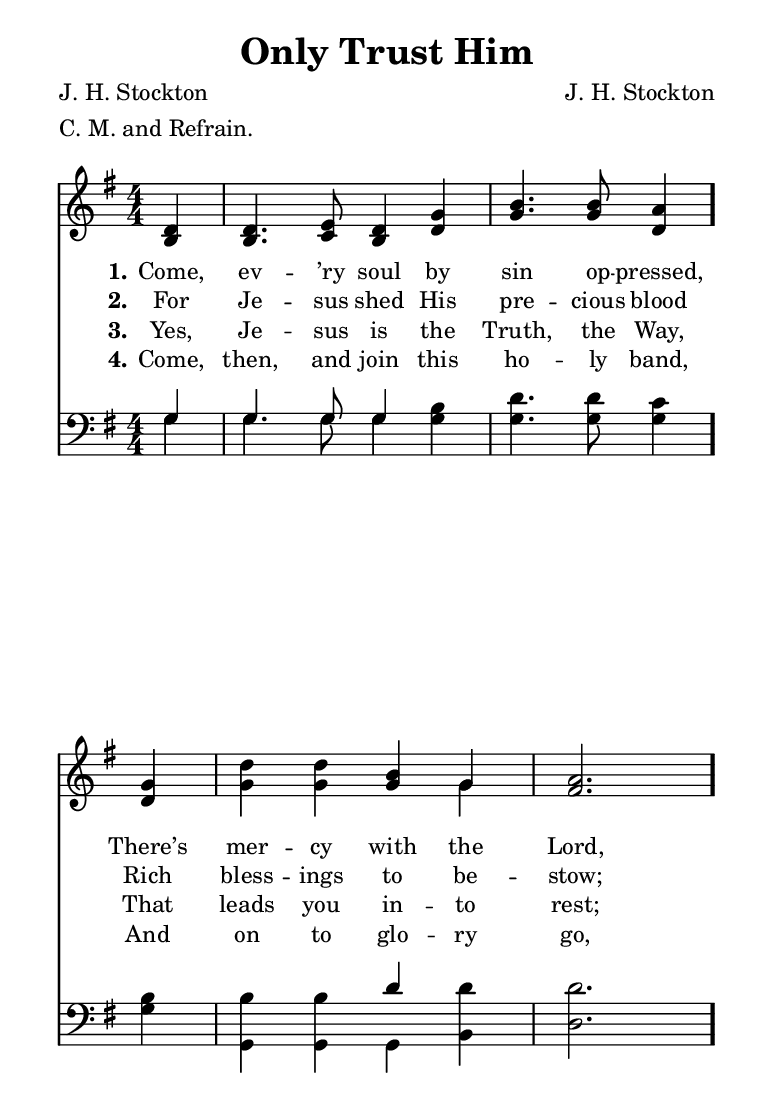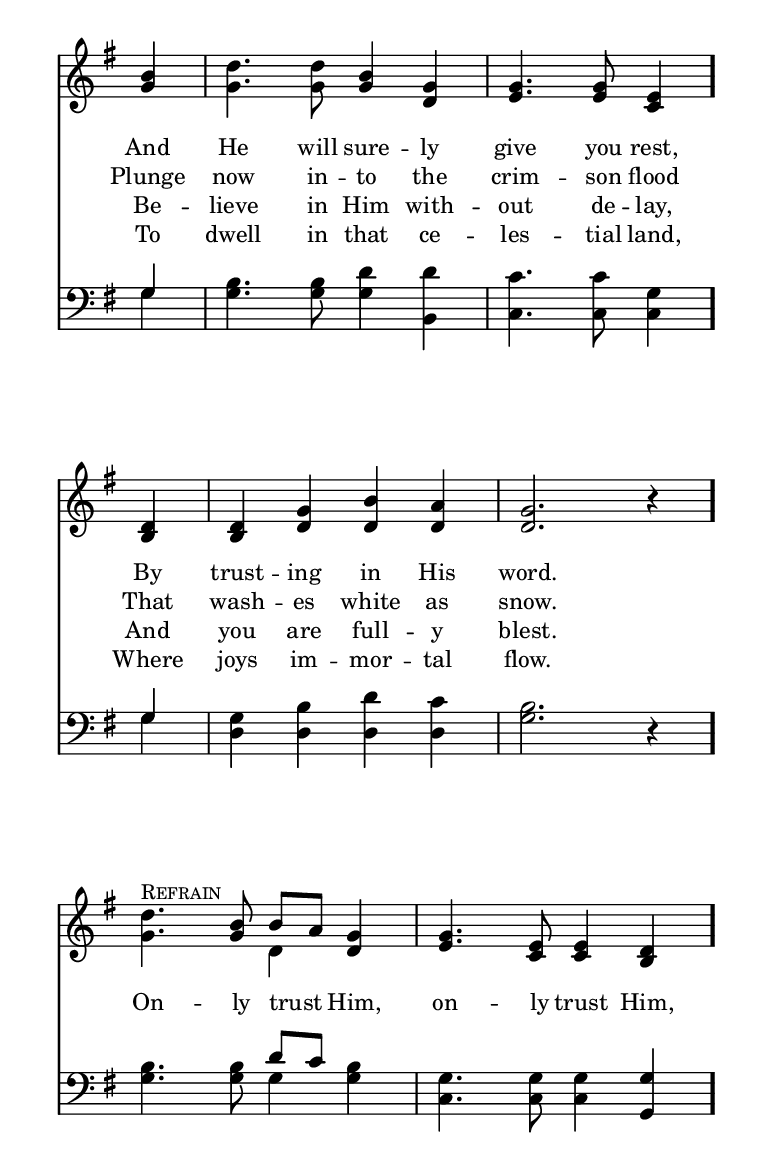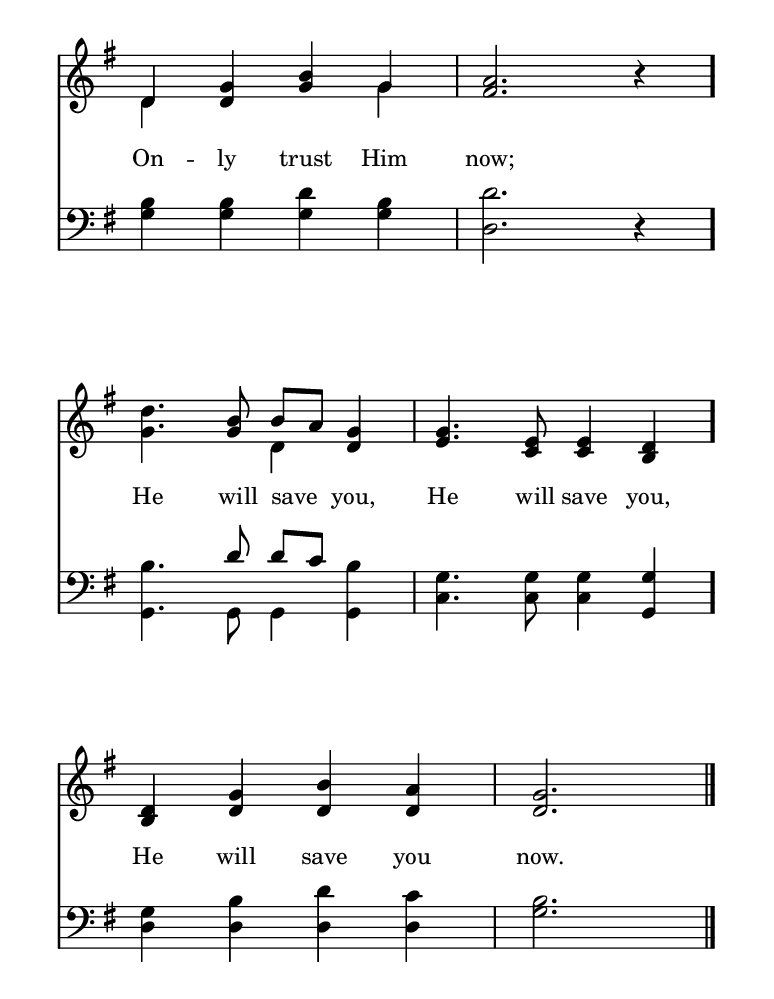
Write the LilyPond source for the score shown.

\include "common/global.ily"
\paper {
  \include "common/paper.ily"
}

\header{
  hymnnumber = "29"
  title = "Only Trust Him"
  tunename = ""
  meter = "C. M. and Refrain."
  poet = "J. H. Stockton"
  composer = "J. H. Stockton"
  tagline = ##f
}

% for fermata in MIDI
ta = { \tempo 4=90 }
tb = { \tempo 4=45 }

patternAA = { c4 | c4. c8 c4 c4 | c4. c8 c4 }

patternBA = { c4 | c4 c4 c4 c4 | c2. }
patternBB = { c4 | c4 c4 c4 c4 | c2. c4 }

patternCA = { c4. c8 c8[ c8] c4 | c4. c8 c4 c4 }
patternCB = { c4. c8 c4      c4 | c4. c8 c4 c4 }

patternDA = { c4 c4 c4 c4 | c2. c4 }

global = {
  \include "common/overrides.ily"
  \override Staff.TimeSignature.style = #'numbered
  \time 4/4
  \override Score.MetronomeMark.transparent = ##t % hide all fermata changes too
  \ta
  \key g \major
  \partial 4
  \autoBeamOff
}

notesSoprano = {
\global
\relative c' {

  \changePitch \patternAA { d | d e d g  | b b a }
  \changePitch \patternBA { g | d' d b g | a     }
  \changePitch \patternAA { b | d d b g  | g g e }
  \changePitch \patternBB { d | d g b a  | g r   }

  << s^\markup { \small \caps "Refrain" }
  \changePitch \patternCA { d' b b a g | g e e d } >>
  \changePitch \patternDA { d g b g    | a r     }
  \changePitch \patternCA { d b b a g  | g e e d }
  \changePitch \patternDA { d g b a    | g       }

  \bar "|."

}
}

notesAlto = {
\global
\relative e' {

  \changePitch \patternAA { b | b c b d | g g d }
  \changePitch \patternBA { d | g g g g | fis   }
  \changePitch \patternAA { g | g g g d | e e c }
  \changePitch \patternBB { b | b d d d | d r   }

  \changePitch \patternCB { g g d d | e c c b }
  \changePitch \patternDA { d d g g | fis r   }
  \changePitch \patternCB { g g d d | e c c b }
  \changePitch \patternDA { b d d d | d       }

}
}

notesTenor = {
\global
\relative a {

  \changePitch \patternAA { g  | g g g b | d d c }
  \changePitch \patternBA { b  | b b d d | d     }
  \changePitch \patternAA { g, | b b d d | c c g }
  \changePitch \patternBB { g  | g b d c | b r   }

  \changePitch \patternCA { b b d c b | g g g g }
  \changePitch \patternDA { b b d b   | d r     }
  \changePitch \patternCA { b d d c b | g g g g }
  \changePitch \patternDA { g b d c   | b       }

}
}

notesBass = {
\global
\relative f {

  \changePitch \patternAA { g  | g g g g  | g g g }
  \changePitch \patternBA { g  | g, g g b | d     }
  \changePitch \patternAA { g  | g g g b, | c c c }
  \changePitch \patternBB { g' | d d d d  | g r   }

  \changePitch \patternCB { g g g g  | c, c c g }
  \changePitch \patternDA { g' g g g | d r      }
  \changePitch \patternCB { g, g g g | c c c g  }
  \changePitch \patternDA { d' d d d | g        }

}
}

Refrain = \lyricmode {

On -- ly trust Him, on -- ly trust Him, \bar "."
On -- ly trust Him now; \bar "." \break
He will save you, He will save you, \bar "."
He will save you now. \bar "." \break

}

wordsA = \lyricmode {
\set stanza = "1."

Come, ev -- ’ry soul by sin op -- pressed, \bar "."
There’s mer -- cy with the Lord, \bar "." \break
And He will sure -- ly give you rest, \bar "."
By trust -- ing in His word. \bar "." \break

}

wordsB = \lyricmode {
\set stanza = "2."

For Je -- sus shed His pre -- cious blood
Rich bless -- ings to be -- stow;
Plunge now in -- to the crim -- son flood
That wash -- es white as snow.

\Refrain

}

wordsC = \lyricmode {
\set stanza = "3."

Yes, Je -- sus is the Truth, the Way,
That leads you in -- to rest;
Be -- lieve in Him with -- out de -- lay,
And you are full -- y blest.

}

wordsD = \lyricmode {
\set stanza = "4."

Come, then, and join this ho -- ly band,
And on to glo -- ry go,
To dwell in that ce -- les -- tial land,
Where joys im -- mor -- tal flow.

}

\score {
  \context ChoirStaff <<
    \context Staff = upper <<
      \set Staff.autoBeaming = ##f
      \set ChoirStaff.systemStartDelimiter = #'SystemStartBar
      \set ChoirStaff.printPartCombineTexts = ##f
      \partcombine #'(2 . 9) \notesSoprano \notesAlto
      \context NullVoice = sopranos { \voiceOne << \notesSoprano >> }
      \context NullVoice = altos { \voiceTwo << \notesAlto >> }
      \context Lyrics = one   \lyricsto sopranos \wordsA
      \context Lyrics = two   \lyricsto sopranos \wordsB
      \context Lyrics = three \lyricsto sopranos \wordsC
      \context Lyrics = four  \lyricsto sopranos \wordsD
      %\context Lyrics = five  \lyricsto sopranos \wordsE
    >>
    \context Staff = men <<
      \set Staff.autoBeaming = ##f
      \clef bass
      \set ChoirStaff.printPartCombineTexts = ##f
      \partcombine #'(2 . 9) \notesTenor \notesBass
      \context NullVoice = tenors { \voiceOne << \notesTenor >> }
      \context NullVoice = basses { \voiceTwo << \notesBass >> }
    >>
  >>
  \layout {
    \include "common/layout.ily"
  }
  \midi{
    \include "common/midi.ily"
  }
}

\version "2.19.49"  % necessary for upgrading to future LilyPond versions.

% vi:set et ts=2 sw=2 ai nocindent syntax=lilypond:
